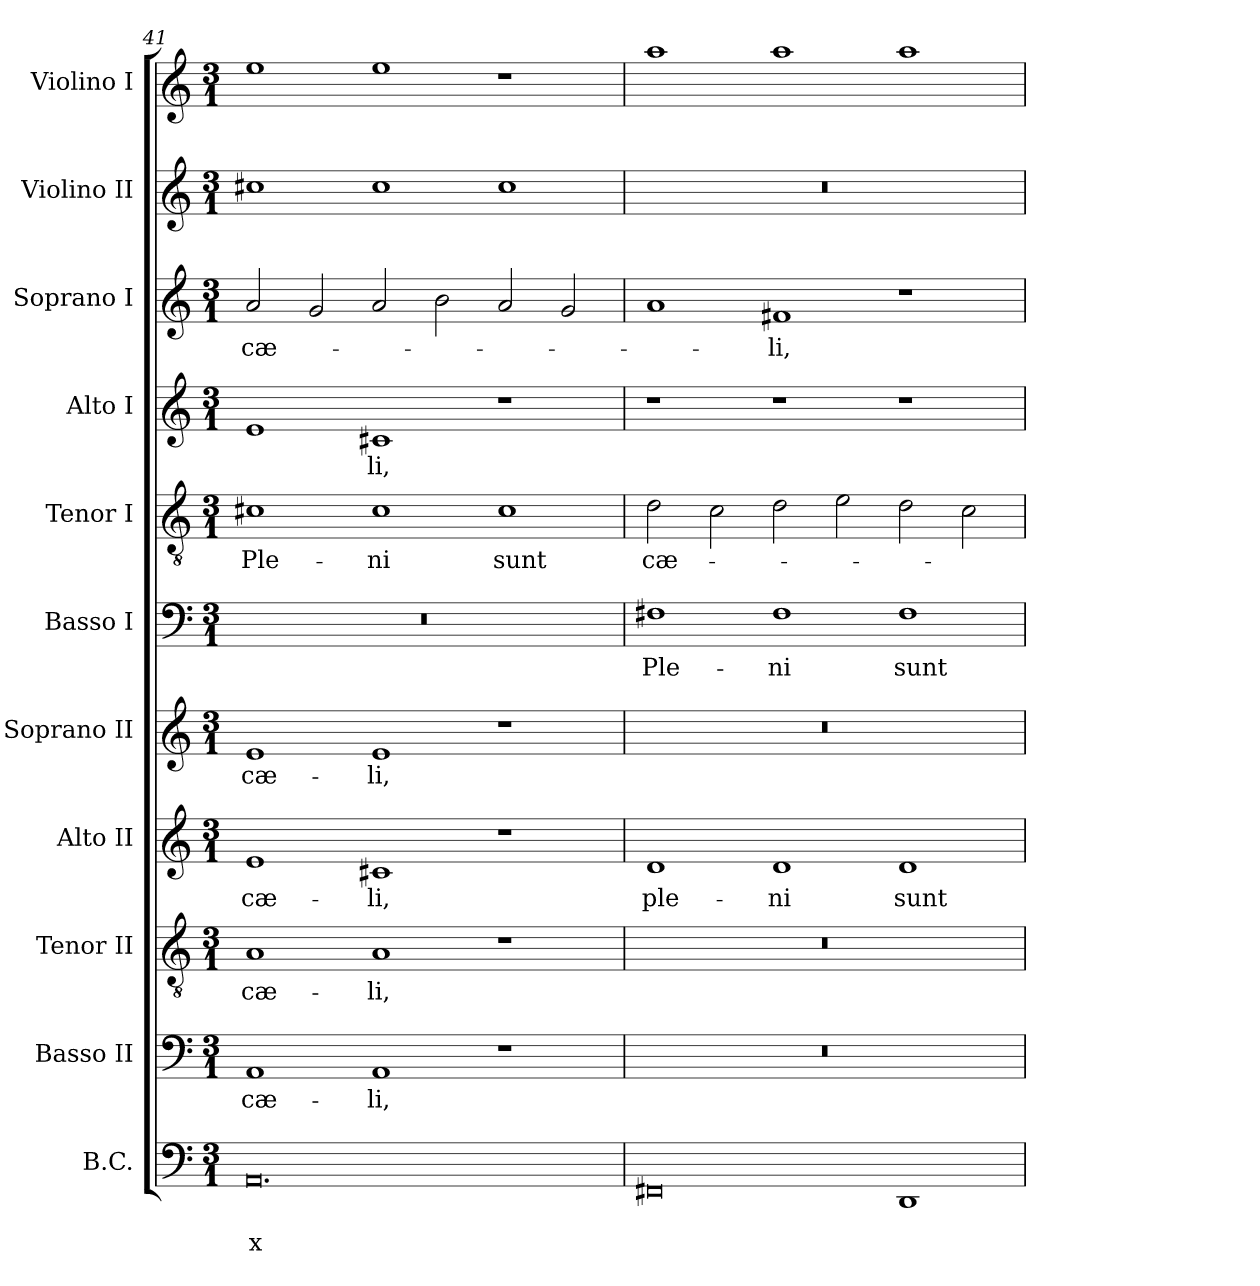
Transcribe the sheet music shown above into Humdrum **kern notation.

**kern	**text	**text	**kern	**text	**kern	**text	**kern	**text	**kern	**text	**kern	**text	**kern	**text	**kern	**text	**kern	**text	**kern	**kern
*part11	*part11	*part11	*part10	*part10	*part9	*part9	*part8	*part8	*part7	*part7	*part6	*part6	*part5	*part5	*part4	*part4	*part3	*part3	*part2	*part1
*staff11	*staff11	*staff11	*staff10	*staff10	*staff9	*staff9	*staff8	*staff8	*staff7	*staff7	*staff6	*staff6	*staff5	*staff5	*staff4	*staff4	*staff3	*staff3	*staff2	*staff1
*I"B.C.	*	*	*I"Basso II	*	*I"Tenor II	*	*I"Alto II	*	*I"Soprano II	*	*I"Basso I	*	*I"Tenor I	*	*I"Alto I	*	*I"Soprano I	*	*I"Violino II	*I"Violino I
*I'BC	*	*	*I'B 2	*	*I'T 2	*	*I'A 2	*	*I'S 2	*	*I'B 1	*	*I'T 1	*	*I'A 1	*	*I'S 1	*	*I'Vln. II	*I'Vln. I
*clefF4	*	*	*clefF4	*	*clefGv2	*	*clefG2	*	*clefG2	*	*clefF4	*	*clefGv2	*	*clefG2	*	*clefG2	*	*clefG2	*clefG2
*k[]	*	*	*k[]	*	*k[]	*	*k[]	*	*k[]	*	*k[]	*	*k[]	*	*k[]	*	*k[]	*	*k[]	*k[]
*C:	*	*	*C:	*	*C:	*	*C:	*	*C:	*	*C:	*	*C:	*	*C:	*	*C:	*	*C:	*C:
*M3/1	*	*	*M3/1	*	*M3/1	*	*M3/1	*	*M3/1	*	*M3/1	*	*M3/1	*	*M3/1	*	*M3/1	*	*M3/1	*M3/1
=41	=41	=41	=41	=41	=41	=41	=41	=41	=41	=41	=41	=41	=41	=41	=41	=41	=41	=41	=41	=41
!	!	!LO:LY:b	!	!	!	!	!	!	!	!	!	!	!	!	!	!	!	!	!	!
!	!	!	!	!LO:LY:b	!	!	!	!	!	!	!	!	!	!	!	!	!	!	!	!
!	!	!	!	!	!	!LO:LY:b	!	!	!	!	!	!	!	!	!	!	!	!	!	!
!	!	!	!	!	!	!	!	!LO:LY:b	!	!	!	!	!	!	!	!	!	!	!	!
!	!	!	!	!	!	!	!	!	!	!LO:LY:b	!	!	!	!	!	!	!	!	!	!
!	!	!	!	!	!	!	!	!	!	!	!	!	!	!LO:LY:b	!	!	!	!	!	!
!	!	!	!	!	!	!	!	!	!	!	!	!	!	!	!	!	!	!LO:LY:b	!	!
0.AA	.	x	1AA	cæ-	1A	cæ-	1e	cæ-	1e	cæ-	0.r	.	1c#X	Ple-	1e	.	2a/	cæ-	1cc#X	1ee
.	.	.	.	.	.	.	.	.	.	.	.	.	.	.	.	.	2g/	.	.	.
!	!	!	!	!LO:LY:b	!	!	!	!	!	!	!	!	!	!	!	!	!	!	!	!
!	!	!	!	!	!	!LO:LY:b	!	!	!	!	!	!	!	!	!	!	!	!	!	!
!	!	!	!	!	!	!	!	!LO:LY:b	!	!	!	!	!	!	!	!	!	!	!	!
!	!	!	!	!	!	!	!	!	!	!LO:LY:b	!	!	!	!	!	!	!	!	!	!
!	!	!	!	!	!	!	!	!	!	!	!	!	!	!LO:LY:b	!	!	!	!	!	!
!	!	!	!	!	!	!	!	!	!	!	!	!	!	!	!	!LO:LY:b	!	!	!	!
.	.	.	1AA	-li,	1A	-li,	1c#X	-li,	1e	-li,	.	.	1c#	-ni	1c#X	-li,	2a/	.	1cc#	1ee
.	.	.	.	.	.	.	.	.	.	.	.	.	.	.	.	.	2b\	.	.	.
!	!	!	!	!	!	!	!	!	!	!	!	!	!	!LO:LY:b	!	!	!	!	!	!
.	.	.	1r	.	1r	.	1r	.	1r	.	.	.	1c#	sunt	1r	.	2a/	.	1cc#	1r
.	.	.	.	.	.	.	.	.	.	.	.	.	.	.	.	.	2g/	.	.	.
=42	=42	=42	=42	=42	=42	=42	=42	=42	=42	=42	=42	=42	=42	=42	=42	=42	=42	=42	=42	=42
!	!	!	!	!	!	!	!	!LO:LY:b	!	!	!	!	!	!	!	!	!	!	!	!
!	!	!	!	!	!	!	!	!	!	!	!	!LO:LY:b	!	!	!	!	!	!	!	!
!	!	!	!	!	!	!	!	!	!	!	!	!	!	!LO:LY:b	!	!	!	!	!	!
0FF#X	.	.	0.r	.	0.r	.	1d	ple-	0.r	.	1F#X	Ple-	2d\	cæ-	1r	.	1a	.	0.r	1aa
.	.	.	.	.	.	.	.	.	.	.	.	.	2c\	.	.	.	.	.	.	.
!	!	!	!	!	!	!	!	!LO:LY:b	!	!	!	!	!	!	!	!	!	!	!	!
!	!	!	!	!	!	!	!	!	!	!	!	!LO:LY:b	!	!	!	!	!	!	!	!
!	!	!	!	!	!	!	!	!	!	!	!	!	!	!	!	!	!	!LO:LY:b	!	!
.	.	.	.	.	.	.	1d	-ni	.	.	1F#	-ni	2d\	.	1r	.	1f#X	-li,	.	1aa
.	.	.	.	.	.	.	.	.	.	.	.	.	2e\	.	.	.	.	.	.	.
!	!	!	!	!	!	!	!	!LO:LY:b	!	!	!	!	!	!	!	!	!	!	!	!
!	!	!	!	!	!	!	!	!	!	!	!	!LO:LY:b	!	!	!	!	!	!	!	!
1DD	.	.	.	.	.	.	1d	sunt	.	.	1F#	sunt	2d\	.	1r	.	1r	.	.	1aa
.	.	.	.	.	.	.	.	.	.	.	.	.	2c\	.	.	.	.	.	.	.
=	=	=	=	=	=	=	=	=	=	=	=	=	=	=	=	=	=	=	=	=
*-	*-	*-	*-	*-	*-	*-	*-	*-	*-	*-	*-	*-	*-	*-	*-	*-	*-	*-	*-	*-
